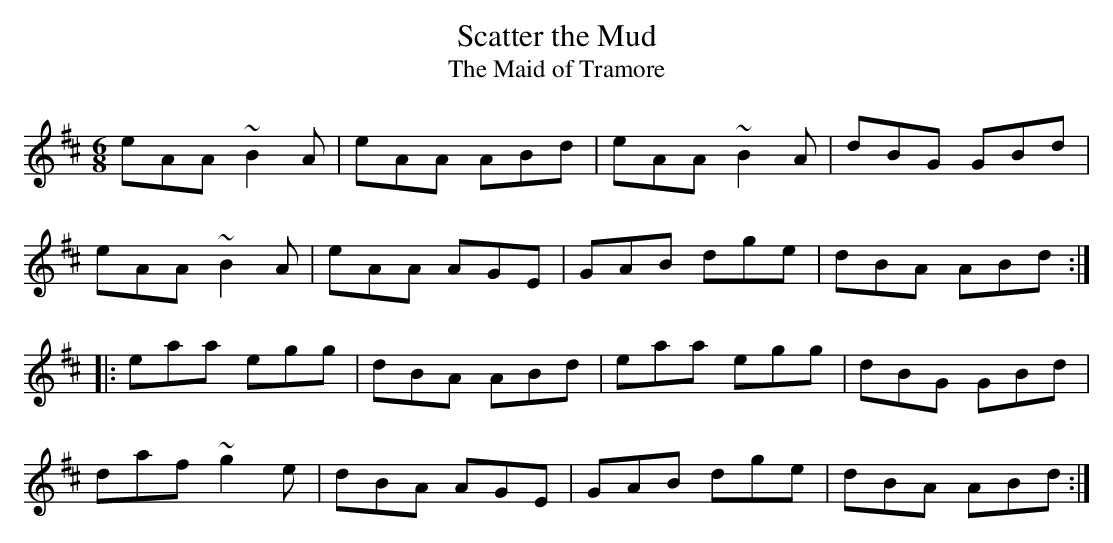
X:1
T:Scatter the Mud
T:Maid of Tramore, The
M:6/8
L:1/8
K:D
eAA ~B2A|eAA ABd|eAA ~B2A|dBG GBd|!
eAA ~B2A|eAA AGE|GAB dge|dBA ABd:|!
|:eaa egg|dBA ABd|eaa egg|dBG GBd|!
daf ~g2e|dBA AGE|GAB dge|dBA ABd:|!
